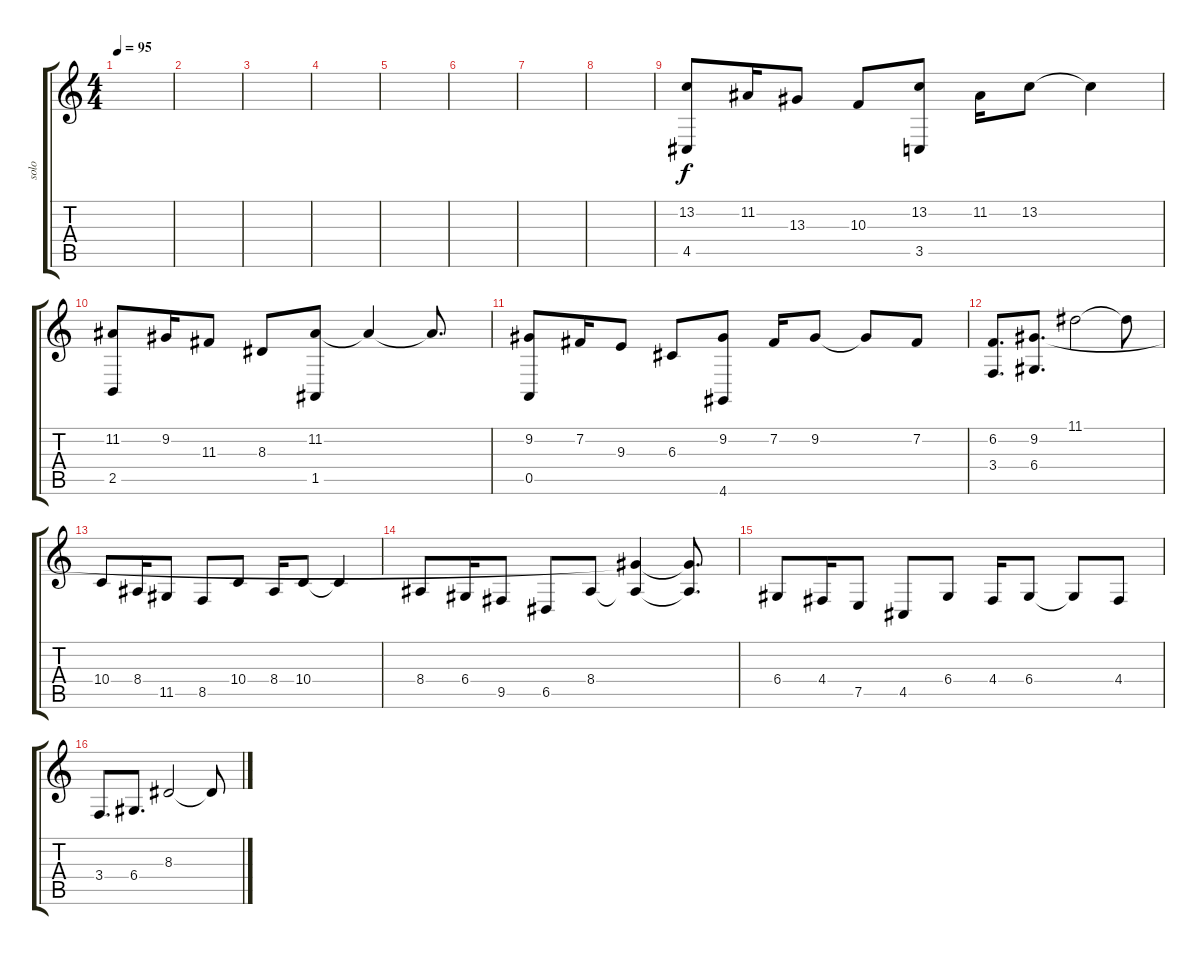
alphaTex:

\track ("solo " "solo ") {instrument acousticgrandpiano}
\staff {score tabs}
\tuning (E4 B3 G3 D3 A2 E2) {hide}
\ts (4 4)
\tempo 95
\clef g2
\ks c
|
|
|
|
|
|
|
|
(13.2 4.5).8 11.2.16 13.3.8 10.3.8 (13.2 3.5).8 11.2.16 13.2.8 13.2{t}.4 |
(11.2 2.5).8 9.2.16 11.3.8 8.3.8 (11.2 1.5).8 11.2{t}.4 11.2{t}.8{d} |
(9.2 0.5).8 7.2.16 9.3.8 6.3.8 (9.2 4.6).8 7.2.16 9.2.8 9.2{t}.8 7.2.8 |
(6.2 3.4).8{d} (9.2 6.4).8{d} 11.1.2 11.1{t}.8 |
10.4.8 8.4.16 11.5.8 8.5.8 10.4.8 8.4.16 10.4.8 10.4{t}.4 |
8.4.8 6.4.16 9.5.8 6.5.8 8.4.8 (9.2{t} 8.4{t}).4 (9.2{t} 8.4{t}).8{d} |
6.4.8 4.4.16 7.5.8 4.5.8 6.4.8 4.4.16 6.4.8 6.4{t}.8 4.4.8 |
3.4.8{d} 6.4.8{d} 8.3.2 8.3{t}.8
